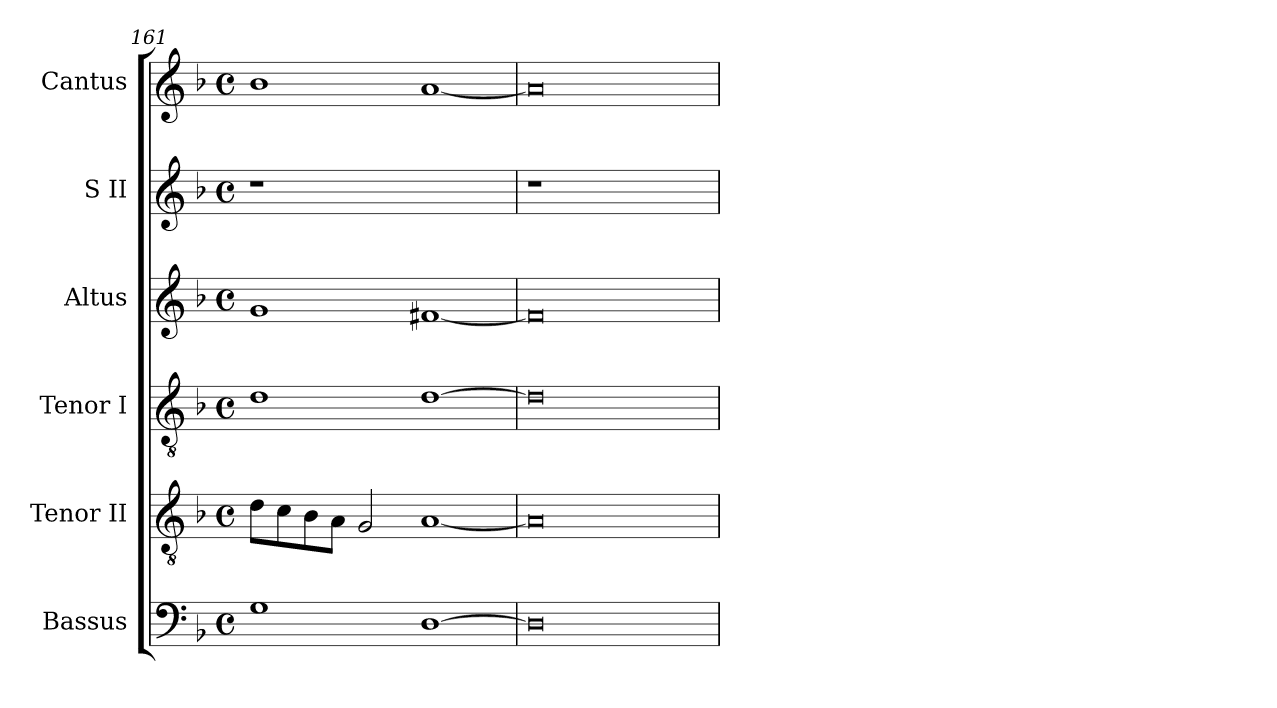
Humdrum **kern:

**kern	**kern	**kern	**kern	**kern	**kern
*part6	*part5	*part4	*part3	*part2	*part1
*staff6	*staff5	*staff4	*staff3	*staff2	*staff1
*I"Bassus	*I"Tenor II	*I"Tenor I	*I"Altus	*I"S II	*I"Cantus
*I'B	*I'T II	*I'T I	*I'A	*	*
*clefF4	*clefGv2	*clefGv2	*clefG2	*clefG2	*clefG2
*k[b-]	*k[b-]	*k[b-]	*k[b-]	*k[b-]	*k[b-]
*F:	*F:	*F:	*F:	*F:	*F:
*M4/4	*M4/4	*M4/4	*M4/4	*M4/4	*M4/4
*met(c)	*met(c)	*met(c)	*met(c)	*met(c)	*met(c)
=161	=161	=161	=161	=161	=161
1G	8d\L	1d	1g	1r	1b-
.	8c\	.	.	.	.
.	8B-\	.	.	.	.
.	8A\J	.	.	.	.
.	2G/	.	.	.	.
[>1D	[<1A	[>1d	[<1f#X	1ryy	[<1a
=162	=162	=162	=162	=162	=162
0D]	0A]	0d]	0f#]	1r	0a]
.	.	.	.	1ryy	.
=	=	=	=	=	=
*-	*-	*-	*-	*-	*-
